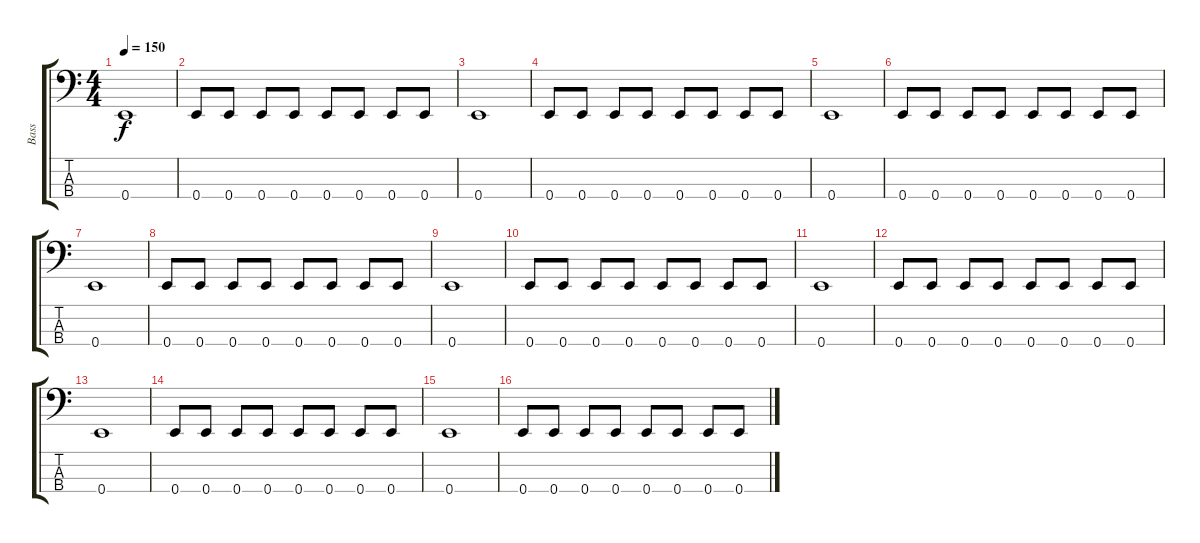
\track ("Bass" "Bass") {instrument electricbassfinger}
\staff {score tabs}
\tuning (G2 D2 A1 E1) {hide}
\ts (4 4)
\tempo 150
\clef f4
\ks c
0.4.1{dy f} |
0.4.8 0.4.8 0.4.8 0.4.8 0.4.8 0.4.8 0.4.8 0.4.8 |
0.4.1 |
0.4.8 0.4.8 0.4.8 0.4.8 0.4.8 0.4.8 0.4.8 0.4.8 |
0.4.1 |
0.4.8 0.4.8 0.4.8 0.4.8 0.4.8 0.4.8 0.4.8 0.4.8 |
0.4.1 |
0.4.8 0.4.8 0.4.8 0.4.8 0.4.8 0.4.8 0.4.8 0.4.8 |
0.4.1 |
0.4.8 0.4.8 0.4.8 0.4.8 0.4.8 0.4.8 0.4.8 0.4.8 |
0.4.1 |
0.4.8 0.4.8 0.4.8 0.4.8 0.4.8 0.4.8 0.4.8 0.4.8 |
0.4.1 |
0.4.8 0.4.8 0.4.8 0.4.8 0.4.8 0.4.8 0.4.8 0.4.8 |
0.4.1 |
0.4.8 0.4.8 0.4.8 0.4.8 0.4.8 0.4.8 0.4.8 0.4.8
